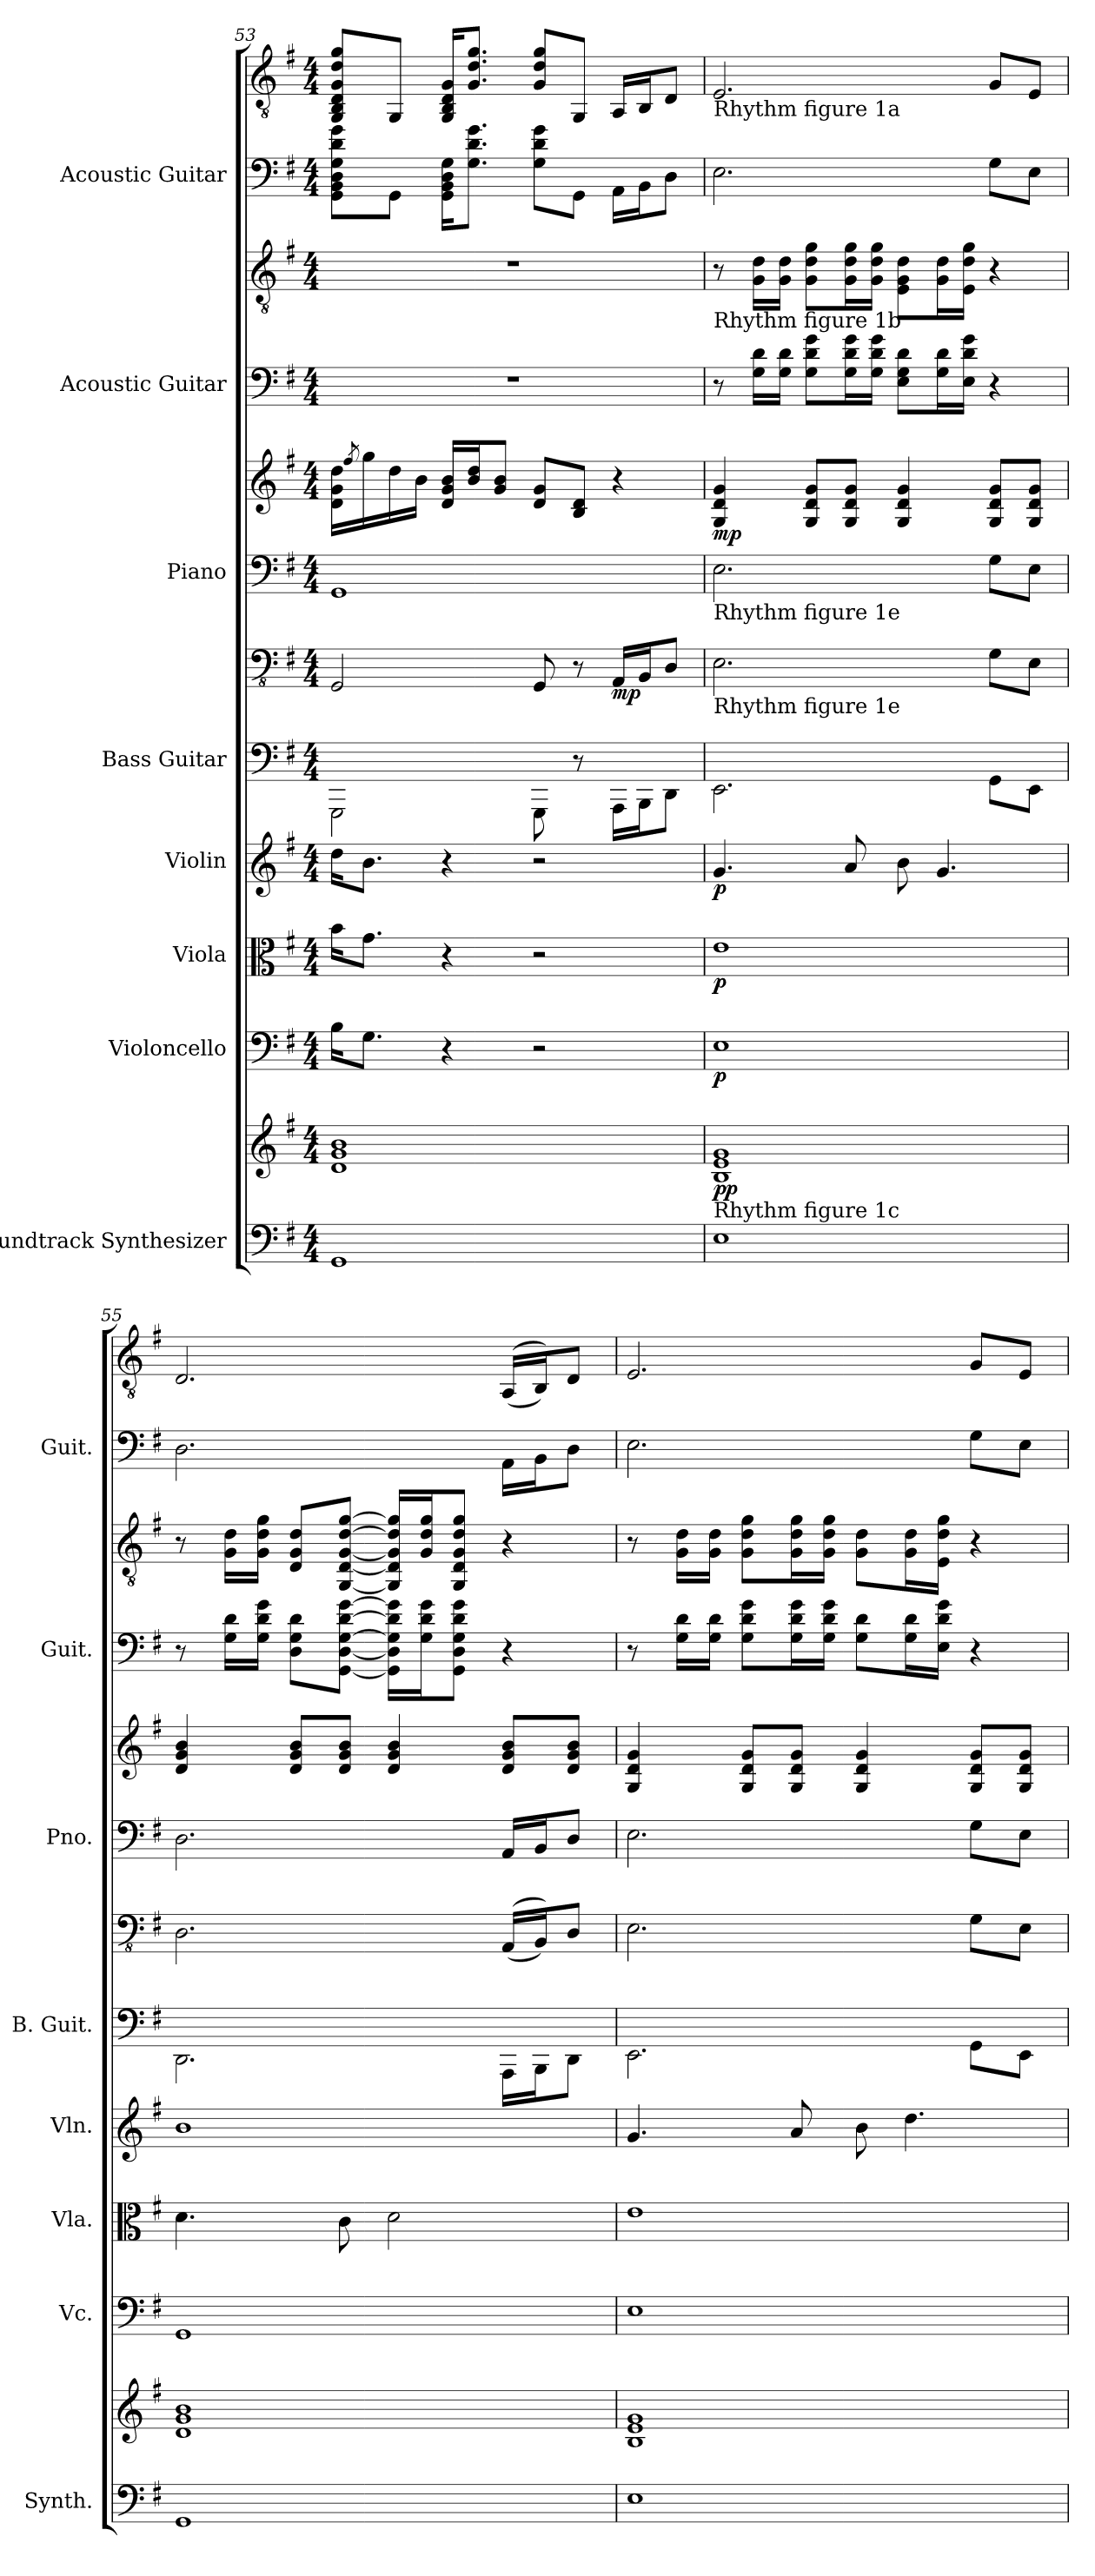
**kern	**kern	**dynam	**kern	**dynam	**kern	**dynam	**kern	**dynam	**kern	**kern	**dynam	**kern	**kern	**dynam	**kern	**kern	**kern	**kern
*part8	*part8	*part8	*part7	*part7	*part6	*part6	*part5	*part5	*part4	*part4	*part4	*part3	*part3	*part3	*part2	*part2	*part1	*part1
*staff13	*staff12	*staff12/13	*staff11	*staff11	*staff10	*staff10	*staff9	*staff9	*staff8	*staff7	*staff7/8	*staff6	*staff5	*staff5/6	*staff4	*staff3	*staff2	*staff1
*I"Soundtrack Synthesizer	*	*	*I"Violoncello	*	*I"Viola	*	*I"Violin	*	*I"Bass Guitar	*	*	*I"Piano	*	*	*I"Acoustic Guitar	*	*I"Acoustic Guitar	*
*I'Synth.	*	*	*I'Vc.	*	*I'Vla.	*	*I'Vln.	*	*I'B. Guit.	*	*	*I'Pno.	*	*	*I'Guit.	*	*I'Guit.	*
*clefF4	*clefG2	*	*clefF4	*	*clefC3	*	*clefG2	*	*	*clefFv4	*	*clefF4	*clefG2	*	*	*clefGv2	*	*clefGv2
*k[f#]	*k[f#]	*	*k[f#]	*	*k[f#]	*	*k[f#]	*	*k[f#]	*k[f#]	*	*k[f#]	*k[f#]	*	*k[f#]	*k[f#]	*k[f#]	*k[f#]
*M4/4	*M4/4	*	*M4/4	*	*M4/4	*	*M4/4	*	*M4/4	*M4/4	*	*M4/4	*M4/4	*	*M4/4	*M4/4	*M4/4	*M4/4
=53	=53	=53	=53	=53	=53	=53	=53	=53	=53	=53	=53	=53	=53	=53	=53	=53	=53	=53
1GG	1d 1g 1b	.	16B\KL	.	16b\KL	.	16dd\KL	.	2GGG\	2GGG/	.	1GG	16d\ 16g\ 16dd\LL	.	1r	1r	8GG\ 8BB\ 8D\ 8G\ 8d\ 8g\L	8GG/ 8BB/ 8D/ 8G/ 8d/ 8g/L
.	.	.	.	.	.	.	.	.	.	.	.	.	8qff#/	.	.	.	.	.
.	.	.	8.G\J	.	8.g\J	.	8.b\J	.	.	.	.	.	16gg\	.	.	.	.	.
.	.	.	.	.	.	.	.	.	.	.	.	.	16dd\	.	.	.	8GG\J	8GG/J
.	.	.	.	.	.	.	.	.	.	.	.	.	16b\JJ	.	.	.	.	.
.	.	.	4r	.	4r	.	4r	.	.	.	.	.	16d/ 16g/ 16b/LL	.	.	.	16GG\ 16BB\ 16D\ 16G\KL	16GG/ 16BB/ 16D/ 16G/KL
.	.	.	.	.	.	.	.	.	.	.	.	.	16b/ 16dd/J	.	.	.	8.G\ 8.d\ 8.g\J	8.G/ 8.d/ 8.g/J
.	.	.	.	.	.	.	.	.	.	.	.	.	8g/ 8b/J	.	.	.	.	.
.	.	.	2r	.	2r	.	2r	.	8GGG\	8GGG/	.	.	8d/ 8g/L	.	.	.	8G\ 8d\ 8g\L	8G/ 8d/ 8g/L
.	.	.	.	.	.	.	.	.	8r	8r	.	.	8B/ 8d/J	.	.	.	8GG\J	8GG/J
!	!	!	!	!	!	!	!	!	!	!	!LO:DY:b	!	!	!	!	!	!	!
.	.	.	.	.	.	.	.	.	16AAA\LL	16AAA/LL	mp	.	4r	.	.	.	16AA\LL	16AA/LL
.	.	.	.	.	.	.	.	.	16BBB\J	16BBB/J	.	.	.	.	.	.	16BB\J	16BB/J
.	.	.	.	.	.	.	.	.	8DD\J	8DD/J	.	.	.	.	.	.	8D\J	8D/J
!!LO:PB:g=z
=54	=54	=54	=54	=54	=54	=54	=54	=54	=54	=54	=54	=54	=54	=54	=54	=54	=54	=54
!	!	!	!	!	!	!	!	!	!	!	!	!	!	!	!	!	!	!LO:TX:b:t=Rhythm figure 1a
!	!	!	!	!	!	!	!	!	!	!	!	!	!	!	!	!LO:TX:b:t=Rhythm figure 1b	!	!
!	!	!	!	!	!	!	!	!	!	!	!	!LO:TX:b:t=Rhythm figure 1e	!	!	!	!	!	!
!	!	!	!	!	!	!	!	!	!	!LO:TX:b:t=Rhythm figure 1e	!	!	!	!	!	!	!	!
!	!LO:TX:b:t=Rhythm figure 1c	!	!	!	!	!	!	!	!	!	!	!	!	!	!	!	!	!
!	!	!LO:DY:b	!	!LO:DY:b	!	!LO:DY:b	!	!LO:DY:b	!	!	!	!	!	!LO:DY:b	!	!	!	!
1E	1B 1e 1g	pp	1E	p	1e	p	4.g/	p	2.EE\	2.EE\	.	2.E\	4G/ 4d/ 4g/	mp	8r	8r	2.E\	2.E/
.	.	.	.	.	.	.	.	.	.	.	.	.	.	.	16G\ 16d\LL	16G\ 16d\LL	.	.
.	.	.	.	.	.	.	.	.	.	.	.	.	.	.	16G\ 16d\JJ	16G\ 16d\JJ	.	.
.	.	.	.	.	.	.	.	.	.	.	.	.	8G/ 8d/ 8g/L	.	8G\ 8d\ 8g\L	8G\ 8d\ 8g\L	.	.
.	.	.	.	.	.	.	8a/	.	.	.	.	.	8G/ 8d/ 8g/J	.	16G\ 16d\ 16g\L	16G\ 16d\ 16g\L	.	.
.	.	.	.	.	.	.	.	.	.	.	.	.	.	.	16G\ 16d\ 16g\JJ	16G\ 16d\ 16g\JJ	.	.
.	.	.	.	.	.	.	8b\	.	.	.	.	.	4G/ 4d/ 4g/	.	8E\ 8G\ 8d\L	8E\ 8G\ 8d\L	.	.
.	.	.	.	.	.	.	4.g/	.	.	.	.	.	.	.	16G\ 16d\L	16G\ 16d\L	.	.
.	.	.	.	.	.	.	.	.	.	.	.	.	.	.	16E\ 16d\ 16g\JJ	16E\ 16d\ 16g\JJ	.	.
.	.	.	.	.	.	.	.	.	8GG\L	8GG\L	.	8G\L	8G/ 8d/ 8g/L	.	4r	4r	8G\L	8G/L
.	.	.	.	.	.	.	.	.	8EE\J	8EE\J	.	8E\J	8G/ 8d/ 8g/J	.	.	.	8E\J	8E/J
=55	=55	=55	=55	=55	=55	=55	=55	=55	=55	=55	=55	=55	=55	=55	=55	=55	=55	=55
1GG	1d 1g 1b	.	1GG	.	4.d\	.	1b	.	2.DD\	2.DD\	.	2.D\	4d/ 4g/ 4b/	.	8r	8r	2.D\	2.D/
.	.	.	.	.	.	.	.	.	.	.	.	.	.	.	16G\ 16d\LL	16G\ 16d\LL	.	.
.	.	.	.	.	.	.	.	.	.	.	.	.	.	.	16G\ 16d\ 16g\JJ	16G\ 16d\ 16g\JJ	.	.
.	.	.	.	.	.	.	.	.	.	.	.	.	8d/ 8g/ 8b/L	.	8D\ 8G\ 8d\L	8D/ 8G/ 8d/L	.	.
.	.	.	.	.	8c\	.	.	.	.	.	.	.	8d/ 8g/ 8b/J	.	[8GG\ [8D\ [8G\ [8d\ [8g\J	[8GG/ [8D/ [8G/ [8d/ [8g/J	.	.
.	.	.	.	.	2d\	.	.	.	.	.	.	.	4d/ 4g/ 4b/	.	16GG\] 16D\] 16G\] 16d\] 16g\]LL	16GG/] 16D/] 16G/] 16d/] 16g/]LL	.	.
.	.	.	.	.	.	.	.	.	.	.	.	.	.	.	16G\ 16d\ 16g\J	16G/ 16d/ 16g/J	.	.
.	.	.	.	.	.	.	.	.	.	.	.	.	.	.	8GG\ 8D\ 8G\ 8d\ 8g\J	8GG/ 8D/ 8G/ 8d/ 8g/J	.	.
.	.	.	.	.	.	.	.	.	16AAA\LL	((16AAA/LL	.	16AA/LL	8d/ 8g/ 8b/L	.	4r	4r	16AA\LL	((16AA/LL
.	.	.	.	.	.	.	.	.	16BBB\J	16BBB/J))	.	16BB/J	.	.	.	.	16BB\J	16BB/J))
.	.	.	.	.	.	.	.	.	8DD\J	8DD/J	.	8D/J	8d/ 8g/ 8b/J	.	.	.	8D\J	8D/J
=56	=56	=56	=56	=56	=56	=56	=56	=56	=56	=56	=56	=56	=56	=56	=56	=56	=56	=56
1E	1B 1e 1g	.	1E	.	1e	.	4.g/	.	2.EE\	2.EE\	.	2.E\	4G/ 4d/ 4g/	.	8r	8r	2.E\	2.E/
.	.	.	.	.	.	.	.	.	.	.	.	.	.	.	16G\ 16d\LL	16G\ 16d\LL	.	.
.	.	.	.	.	.	.	.	.	.	.	.	.	.	.	16G\ 16d\JJ	16G\ 16d\JJ	.	.
.	.	.	.	.	.	.	.	.	.	.	.	.	8G/ 8d/ 8g/L	.	8G\ 8d\ 8g\L	8G\ 8d\ 8g\L	.	.
.	.	.	.	.	.	.	8a/	.	.	.	.	.	8G/ 8d/ 8g/J	.	16G\ 16d\ 16g\L	16G\ 16d\ 16g\L	.	.
.	.	.	.	.	.	.	.	.	.	.	.	.	.	.	16G\ 16d\ 16g\JJ	16G\ 16d\ 16g\JJ	.	.
.	.	.	.	.	.	.	8b\	.	.	.	.	.	4G/ 4d/ 4g/	.	8G\ 8d\L	8G\ 8d\L	.	.
.	.	.	.	.	.	.	4.dd\	.	.	.	.	.	.	.	16G\ 16d\L	16G\ 16d\L	.	.
.	.	.	.	.	.	.	.	.	.	.	.	.	.	.	16E\ 16d\ 16g\JJ	16E\ 16d\ 16g\JJ	.	.
.	.	.	.	.	.	.	.	.	8GG\L	8GG\L	.	8G\L	8G/ 8d/ 8g/L	.	4r	4r	8G\L	8G/L
.	.	.	.	.	.	.	.	.	8EE\J	8EE\J	.	8E\J	8G/ 8d/ 8g/J	.	.	.	8E\J	8E/J
=	=	=	=	=	=	=	=	=	=	=	=	=	=	=	=	=	=	=
*-	*-	*-	*-	*-	*-	*-	*-	*-	*-	*-	*-	*-	*-	*-	*-	*-	*-	*-
